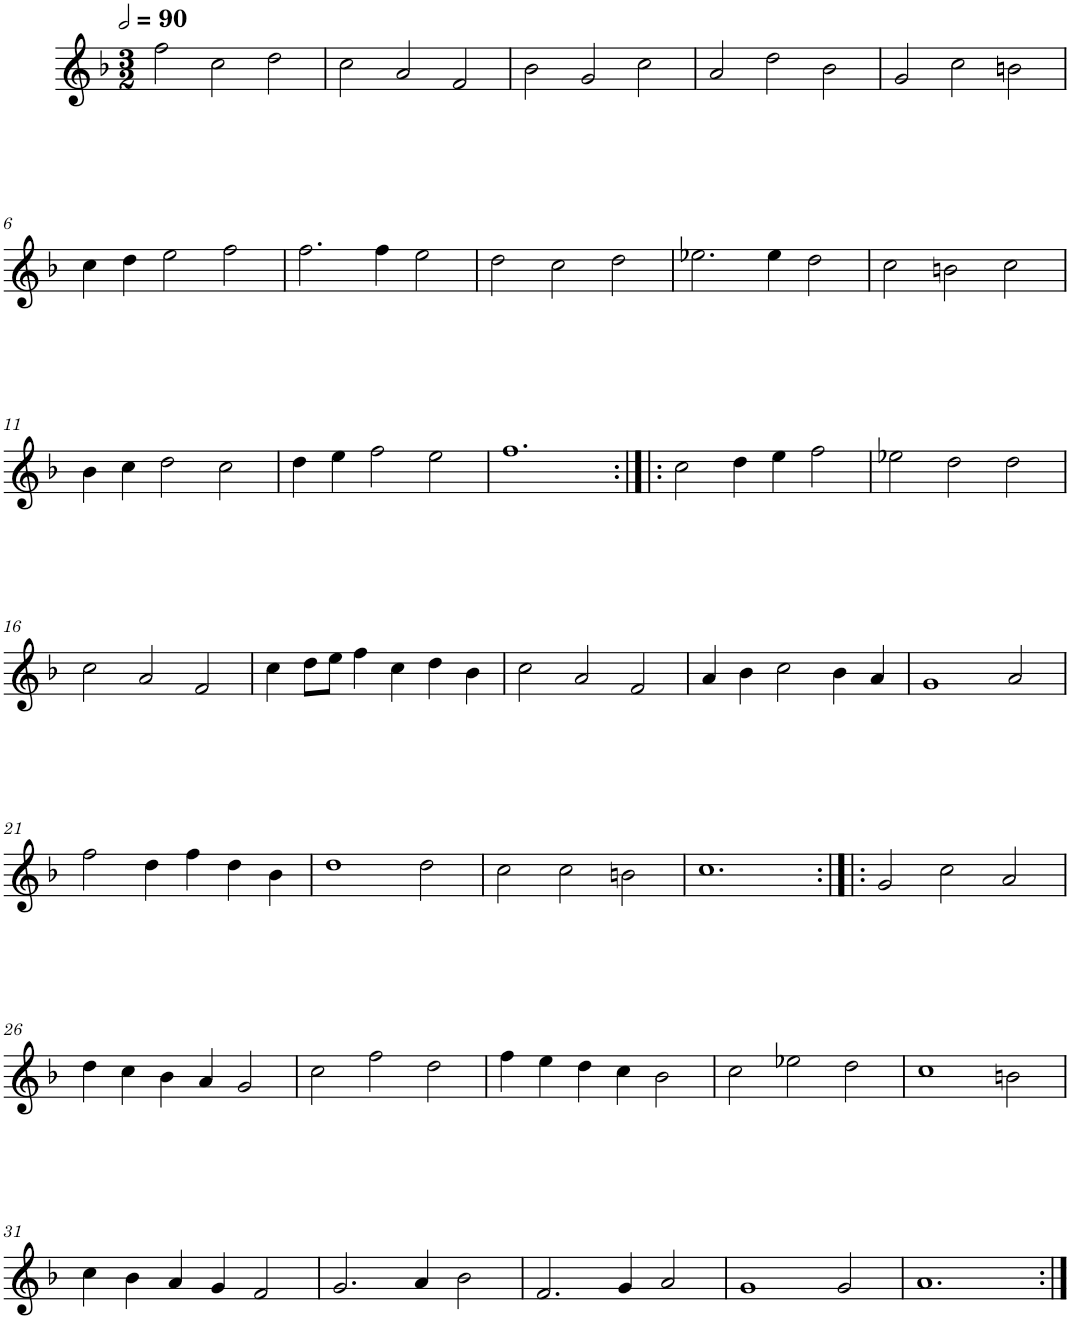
**kern
*part1
*staff1
*I"Cinq parties
*clefG2
*k[b-]
*M3/2
*MM180
=1
2ff\
2cc\
2dd\
=2
2cc\
2a/
2f/
=3
2b-\
2g/
2cc\
=4
2a/
2dd\
2b-\
=5
2g/
2cc\
2bn\
!!LO:LB:g=z
=6
4cc\
4dd\
2ee\
2ff\
=7
2.ff\
4ff\
2ee\
=8
2dd\
2cc\
2dd\
=9
2.ee-X\
4ee-\
2dd\
=10
2cc\
2bn\
2cc\
!!LO:LB:g=z
=11
4b-\
4cc\
2dd\
2cc\
=12
4dd\
4ee\
2ff\
2ee\
=13
1.ff
=14:|!|:
2cc\
4dd\
4ee\
2ff\
=15
2ee-X\
2dd\
2dd\
!!LO:LB:g=z
=16
2cc\
2a/
2f/
=17
4cc\
8dd\L
8ee\J
4ff\
4cc\
4dd\
4b-\
=18
2cc\
2a/
2f/
=19
4a/
4b-\
2cc\
4b-\
4a/
=20
1g
2a/
!!LO:LB:g=z
=21
2ff\
4dd\
4ff\
4dd\
4b-\
=22
1dd
2dd\
=23
2cc\
2cc\
2bn\
=24
1.cc
=25:|!|:
2g/
2cc\
2a/
!!LO:LB:g=z
=26
4dd\
4cc\
4b-\
4a/
2g/
=27
2cc\
2ff\
2dd\
=28
4ff\
4ee\
4dd\
4cc\
2b-\
=29
2cc\
2ee-X\
2dd\
=30
1cc
2bn\
!!LO:LB:g=z
=31
4cc\
4b-\
4a/
4g/
2f/
=32
2.g/
4a/
2b-\
=33
2.f/
4g/
2a/
=34
1g
2g/
=35
1.a
=:|!
*-
